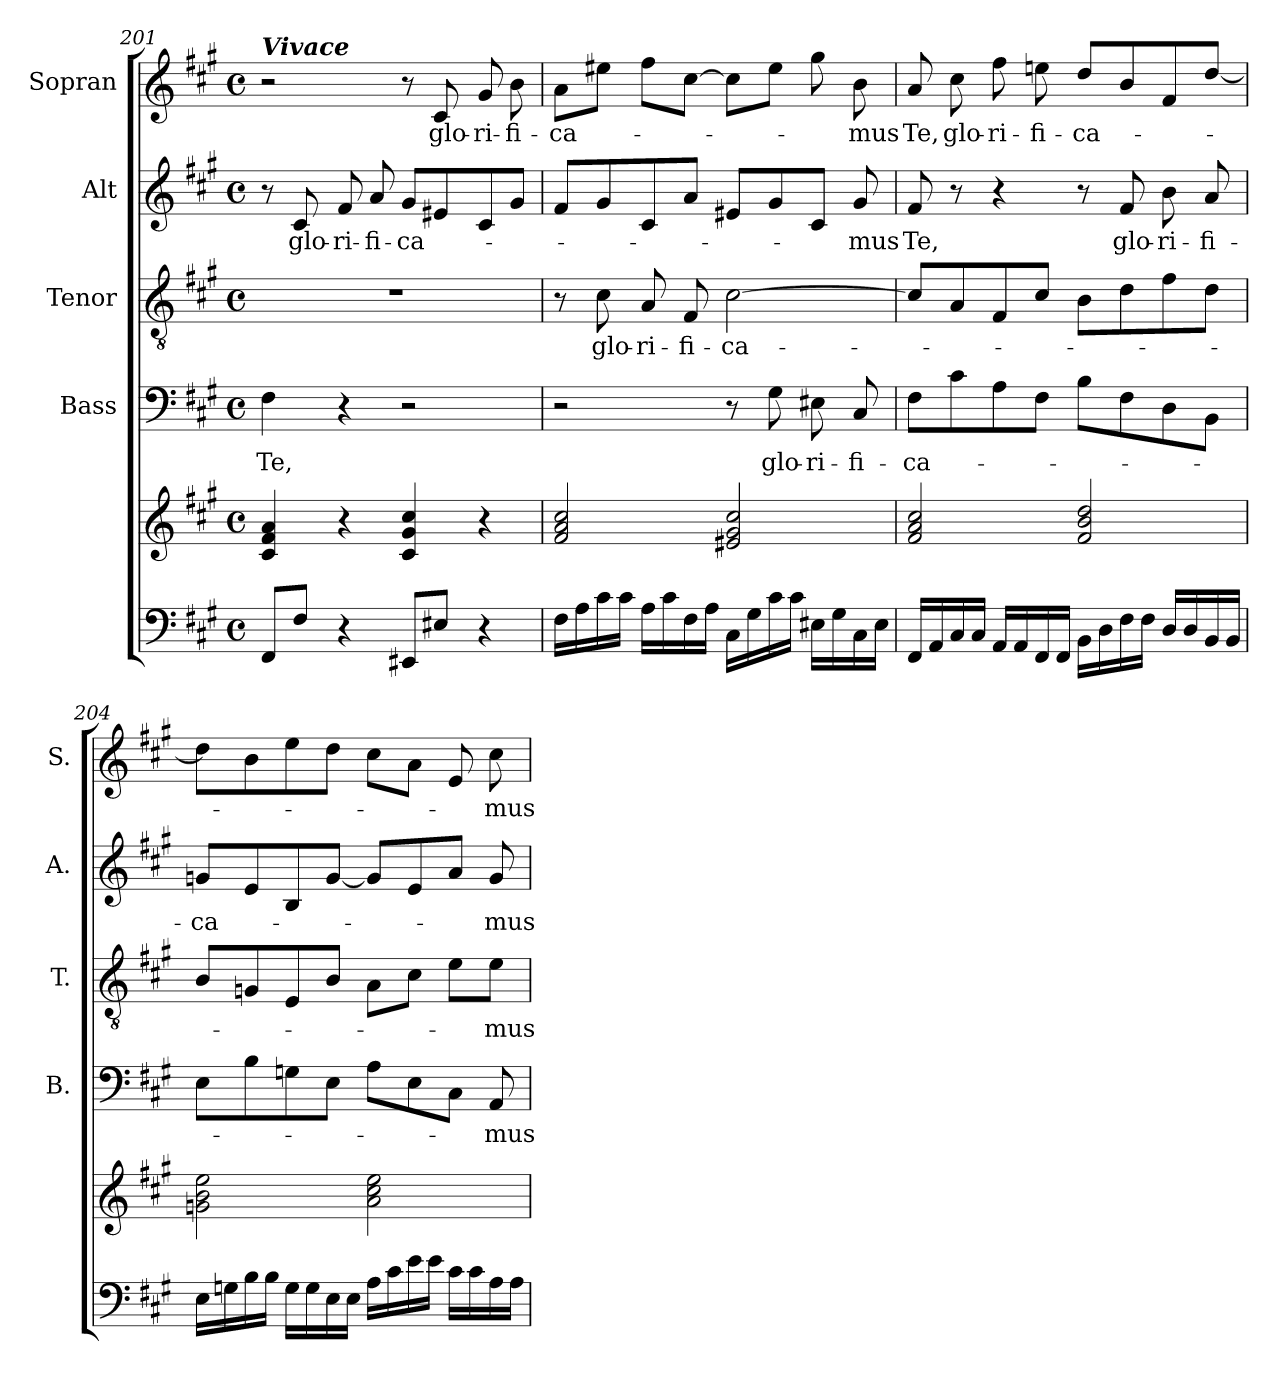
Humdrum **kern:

**kern	**kern	**kern	**text	**kern	**text	**kern	**text	**kern	**text
*part5	*part5	*part4	*part4	*part3	*part3	*part2	*part2	*part1	*part1
*staff6	*staff5	*staff4	*staff4	*staff3	*staff3	*staff2	*staff2	*staff1	*staff1
*	*	*I"Bass	*	*I"Tenor	*	*I"Alt	*	*I"Sopran	*
*	*	*I'B.	*	*I'T.	*	*I'A.	*	*I'S.	*
*clefF4	*clefG2	*clefF4	*	*clefGv2	*	*clefG2	*	*clefG2	*
*k[f#c#g#]	*k[f#c#g#]	*k[f#c#g#]	*	*k[f#c#g#]	*	*k[f#c#g#]	*	*k[f#c#g#]	*
*A:	*A:	*A:	*	*A:	*	*A:	*	*A:	*
*M4/4	*M4/4	*M4/4	*	*M4/4	*	*M4/4	*	*M4/4	*
*met(c)	*met(c)	*met(c)	*	*met(c)	*	*met(c)	*	*met(c)	*
=201	=201	=201	=201	=201	=201	=201	=201	=201	=201
!	!	!	!	!	!	!	!	!LO:TX:a:Bi:t=Vivace	!
!	!	!	!LO:LY:b	!	!	!	!	!	!
8FF#/L	4c#/ 4f#/ 4a/	4F#\	Te,	1r	.	8r	.	2r	.
!	!	!	!	!	!	!	!LO:LY:b	!	!
8F#/J	.	.	.	.	.	8c#/	glo-	.	.
!	!	!	!	!	!	!	!LO:LY:b	!	!
4r	4r	4r	.	.	.	8f#/	-ri-	.	.
!	!	!	!	!	!	!	!LO:LY:b	!	!
.	.	.	.	.	.	8a/	-fi-	.	.
!	!	!	!	!	!	!	!LO:LY:b	!	!
8EE#X/L	4c#/ 4g#/ 4cc#/	2r	.	.	.	8g#/L	-ca-	8r	.
!	!	!	!	!	!	!	!	!	!LO:LY:b
8E#X/J	.	.	.	.	.	8e#X/	.	8c#/	glo-
!	!	!	!	!	!	!	!	!	!LO:LY:b
4r	4r	.	.	.	.	8c#/	.	8g#/	-ri-
!	!	!	!	!	!	!	!	!	!LO:LY:b
.	.	.	.	.	.	8g#/J	.	8b\	-fi-
!!LO:PB:g=z
=202	=202	=202	=202	=202	=202	=202	=202	=202	=202
!	!	!	!	!	!	!	!	!	!LO:LY:b
16F#\LL	2f#/ 2a/ 2cc#/	2r	.	8r	.	8f#/L	.	8a\L	-ca-
16A\	.	.	.	.	.	.	.	.	.
!	!	!	!	!	!LO:LY:b	!	!	!	!
16c#\	.	.	.	8c#\	glo-	8g#/	.	8ee#X\J	.
16c#\JJ	.	.	.	.	.	.	.	.	.
!	!	!	!	!	!LO:LY:b	!	!	!	!
16A\LL	.	.	.	8A/	-ri-	8c#/	.	8ff#\L	.
16c#\	.	.	.	.	.	.	.	.	.
!	!	!	!	!	!LO:LY:b	!	!	!	!
16F#\	.	.	.	8F#/	-fi-	8a/J	.	[8cc#\J	.
16A\JJ	.	.	.	.	.	.	.	.	.
!	!	!	!	!	!LO:LY:b	!	!	!	!
16C#\LL	2e#X/ 2g#/ 2cc#/	8r	.	[2c#\	-ca-	8e#X/L	.	8cc#\L]	.
16G#\	.	.	.	.	.	.	.	.	.
!	!	!	!LO:LY:b	!	!	!	!	!	!
16c#\	.	8G#\	glo-	.	.	8g#/	.	8ee#\J	.
16c#\JJ	.	.	.	.	.	.	.	.	.
!	!	!	!LO:LY:b	!	!	!	!	!	!
16E#X\LL	.	8E#X\	-ri-	.	.	8c#/J	.	8gg#\	.
16G#\	.	.	.	.	.	.	.	.	.
!	!	!	!LO:LY:b	!	!	!	!LO:LY:b	!	!LO:LY:b
16C#\	.	8C#/	-fi-	.	.	8g#/	-mus	8b\	-mus
16E#\JJ	.	.	.	.	.	.	.	.	.
=203	=203	=203	=203	=203	=203	=203	=203	=203	=203
!	!	!	!LO:LY:b	!	!	!	!LO:LY:b	!	!LO:LY:b
16FF#/LL	2f#/ 2a/ 2cc#/	8F#\L	-ca-	8c#/L]	.	8f#/	Te,	8a/	Te,
16AA/	.	.	.	.	.	.	.	.	.
!	!	!	!	!	!	!	!	!	!LO:LY:b
16C#/	.	8c#\	.	8A/	.	8r	.	8cc#\	glo-
16C#/JJ	.	.	.	.	.	.	.	.	.
!	!	!	!	!	!	!	!	!	!LO:LY:b
16AA/LL	.	8A\	.	8F#/	.	4r	.	8ff#\	-ri-
16AA/	.	.	.	.	.	.	.	.	.
!	!	!	!	!	!	!	!	!	!LO:LY:b
16FF#/	.	8F#\J	.	8c#/J	.	.	.	8een\	-fi-
16FF#/JJ	.	.	.	.	.	.	.	.	.
!	!	!	!	!	!	!	!	!	!LO:LY:b
16BB\LL	2f#/ 2b/ 2dd/	8B\L	.	8B\L	.	8r	.	8dd/L	-ca-
16D\	.	.	.	.	.	.	.	.	.
!	!	!	!	!	!	!	!LO:LY:b	!	!
16F#\	.	8F#\	.	8d\	.	8f#/	glo-	8b/	.
16F#\JJ	.	.	.	.	.	.	.	.	.
!	!	!	!	!	!	!	!LO:LY:b	!	!
16D/LL	.	8D\	.	8f#\	.	8b\	-ri-	8f#/	.
16D/	.	.	.	.	.	.	.	.	.
!	!	!	!	!	!	!	!LO:LY:b	!	!
16BB/	.	8BB\J	.	8d\J	.	8a/	-fi-	[8dd/J	.
16BB/JJ	.	.	.	.	.	.	.	.	.
=204	=204	=204	=204	=204	=204	=204	=204	=204	=204
!	!	!	!	!	!	!	!LO:LY:b	!	!
16E\LL	2gn\ 2b\ 2ee\	8E\L	.	8B/L	.	8gn/L	-ca-	8dd\L]	.
16Gn\	.	.	.	.	.	.	.	.	.
16B\	.	8B\	.	8Gn/	.	8e/	.	8b\	.
16B\JJ	.	.	.	.	.	.	.	.	.
16G\LL	.	8Gn\	.	8E/	.	8B/	.	8ee\	.
16G\	.	.	.	.	.	.	.	.	.
16E\	.	8E\J	.	8B/J	.	[8g/J	.	8dd\J	.
16E\JJ	.	.	.	.	.	.	.	.	.
16A\LL	2a\ 2cc#\ 2ee\	8A\L	.	8A\L	.	8g/L]	.	8cc#\L	.
16c#\	.	.	.	.	.	.	.	.	.
16e\	.	8E\	.	8c#\J	.	8e/	.	8a\J	.
16e\JJ	.	.	.	.	.	.	.	.	.
16c#\LL	.	8C#\J	.	8e\L	.	8a/J	.	8e/	.
16c#\	.	.	.	.	.	.	.	.	.
!	!	!	!LO:LY:b	!	!LO:LY:b	!	!LO:LY:b	!	!LO:LY:b
16A\	.	8AA/	-mus	8e\J	-mus	8g/	-mus	8cc#\	-mus
16A\JJ	.	.	.	.	.	.	.	.	.
=	=	=	=	=	=	=	=	=	=
*-	*-	*-	*-	*-	*-	*-	*-	*-	*-
